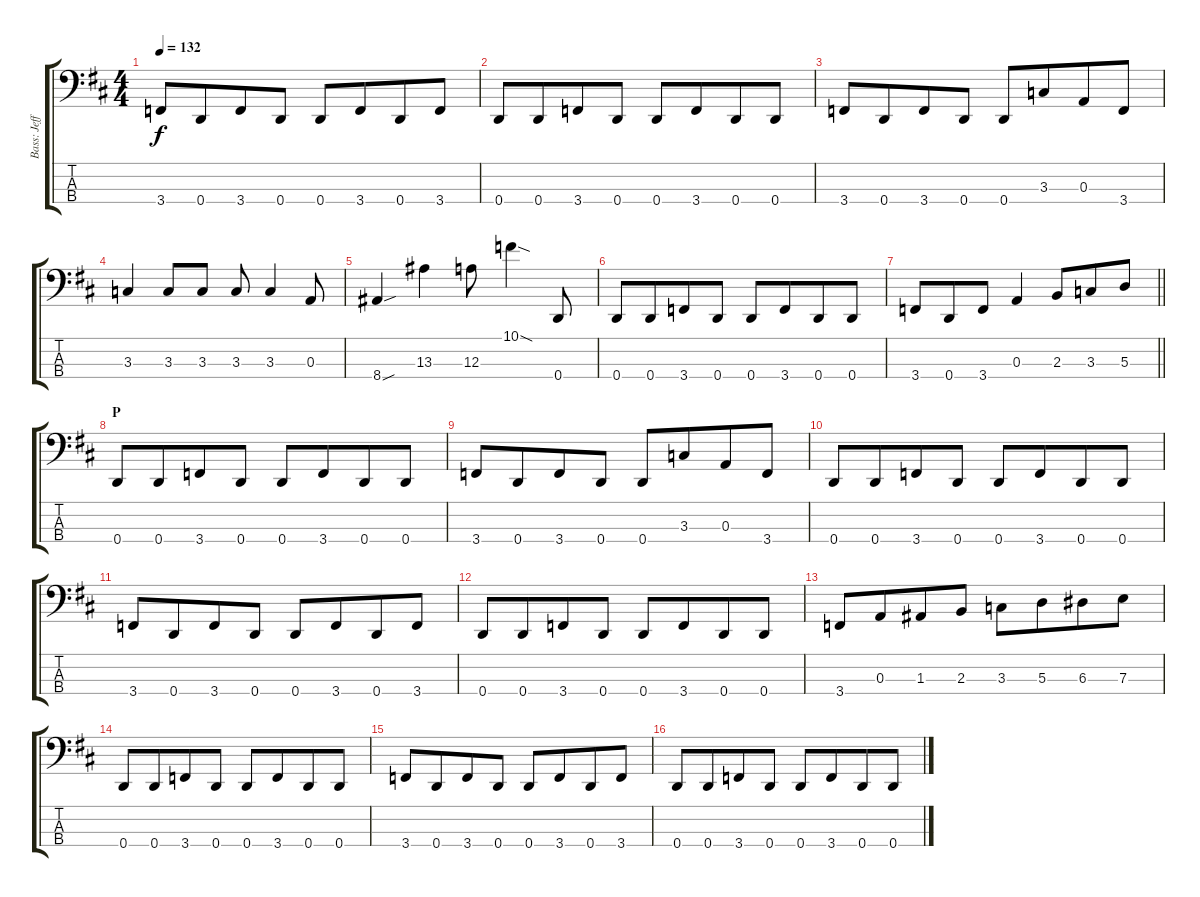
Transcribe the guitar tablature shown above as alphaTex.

\track ("Bass: Jeff" "Bass: Jeff") {instrument electricbassfinger}
\staff {score tabs}
\tuning (G2 D2 A1 D1) {hide}
\ts (4 4)
\tempo 132
\clef f4
\ks d
3.4.8{dy f} 0.4.8{beam merge} 3.4.8 0.4.8 0.4.8 3.4.8{beam merge} 0.4.8 3.4.8 |
0.4.8 0.4.8{beam merge} 3.4.8 0.4.8 0.4.8 3.4.8{beam merge} 0.4.8 0.4.8 |
3.4.8 0.4.8{beam merge} 3.4.8 0.4.8 0.4.8 3.3.8{beam merge} 0.3.8 3.4.8 |
3.3.4 3.3.8 3.3.8 3.3.8 3.3.4 0.3.8 |
8.4{sou}.4 13.3.4 12.3.8 10.1{sod}.4 0.4.8 |
0.4.8 0.4.8{beam merge} 3.4.8 0.4.8 0.4.8 3.4.8{beam merge} 0.4.8 0.4.8 |
\barLineRight lightlight
3.4.8 0.4.8{beam merge} 3.4.8 0.3.4 2.3.8{beam merge} 3.3.8 5.3.8 |
\section ("" "P")
0.4.8 0.4.8{beam merge} 3.4.8 0.4.8 0.4.8 3.4.8{beam merge} 0.4.8 0.4.8 |
3.4.8 0.4.8{beam merge} 3.4.8 0.4.8 0.4.8 3.3.8{beam merge} 0.3.8 3.4.8 |
0.4.8 0.4.8{beam merge} 3.4.8 0.4.8 0.4.8 3.4.8{beam merge} 0.4.8 0.4.8 |
3.4.8 0.4.8{beam merge} 3.4.8 0.4.8 0.4.8 3.4.8{beam merge} 0.4.8 3.4.8 |
0.4.8 0.4.8{beam merge} 3.4.8 0.4.8 0.4.8 3.4.8{beam merge} 0.4.8 0.4.8 |
3.4.8 0.3.8{beam merge} 1.3.8 2.3.8 3.3.8 5.3.8{beam merge} 6.3.8 7.3.8 |
0.4.8 0.4.8{beam merge} 3.4.8 0.4.8 0.4.8 3.4.8{beam merge} 0.4.8 0.4.8 |
3.4.8 0.4.8{beam merge} 3.4.8 0.4.8 0.4.8 3.4.8{beam merge} 0.4.8 3.4.8 |
0.4.8 0.4.8{beam merge} 3.4.8 0.4.8 0.4.8 3.4.8{beam merge} 0.4.8 0.4.8
